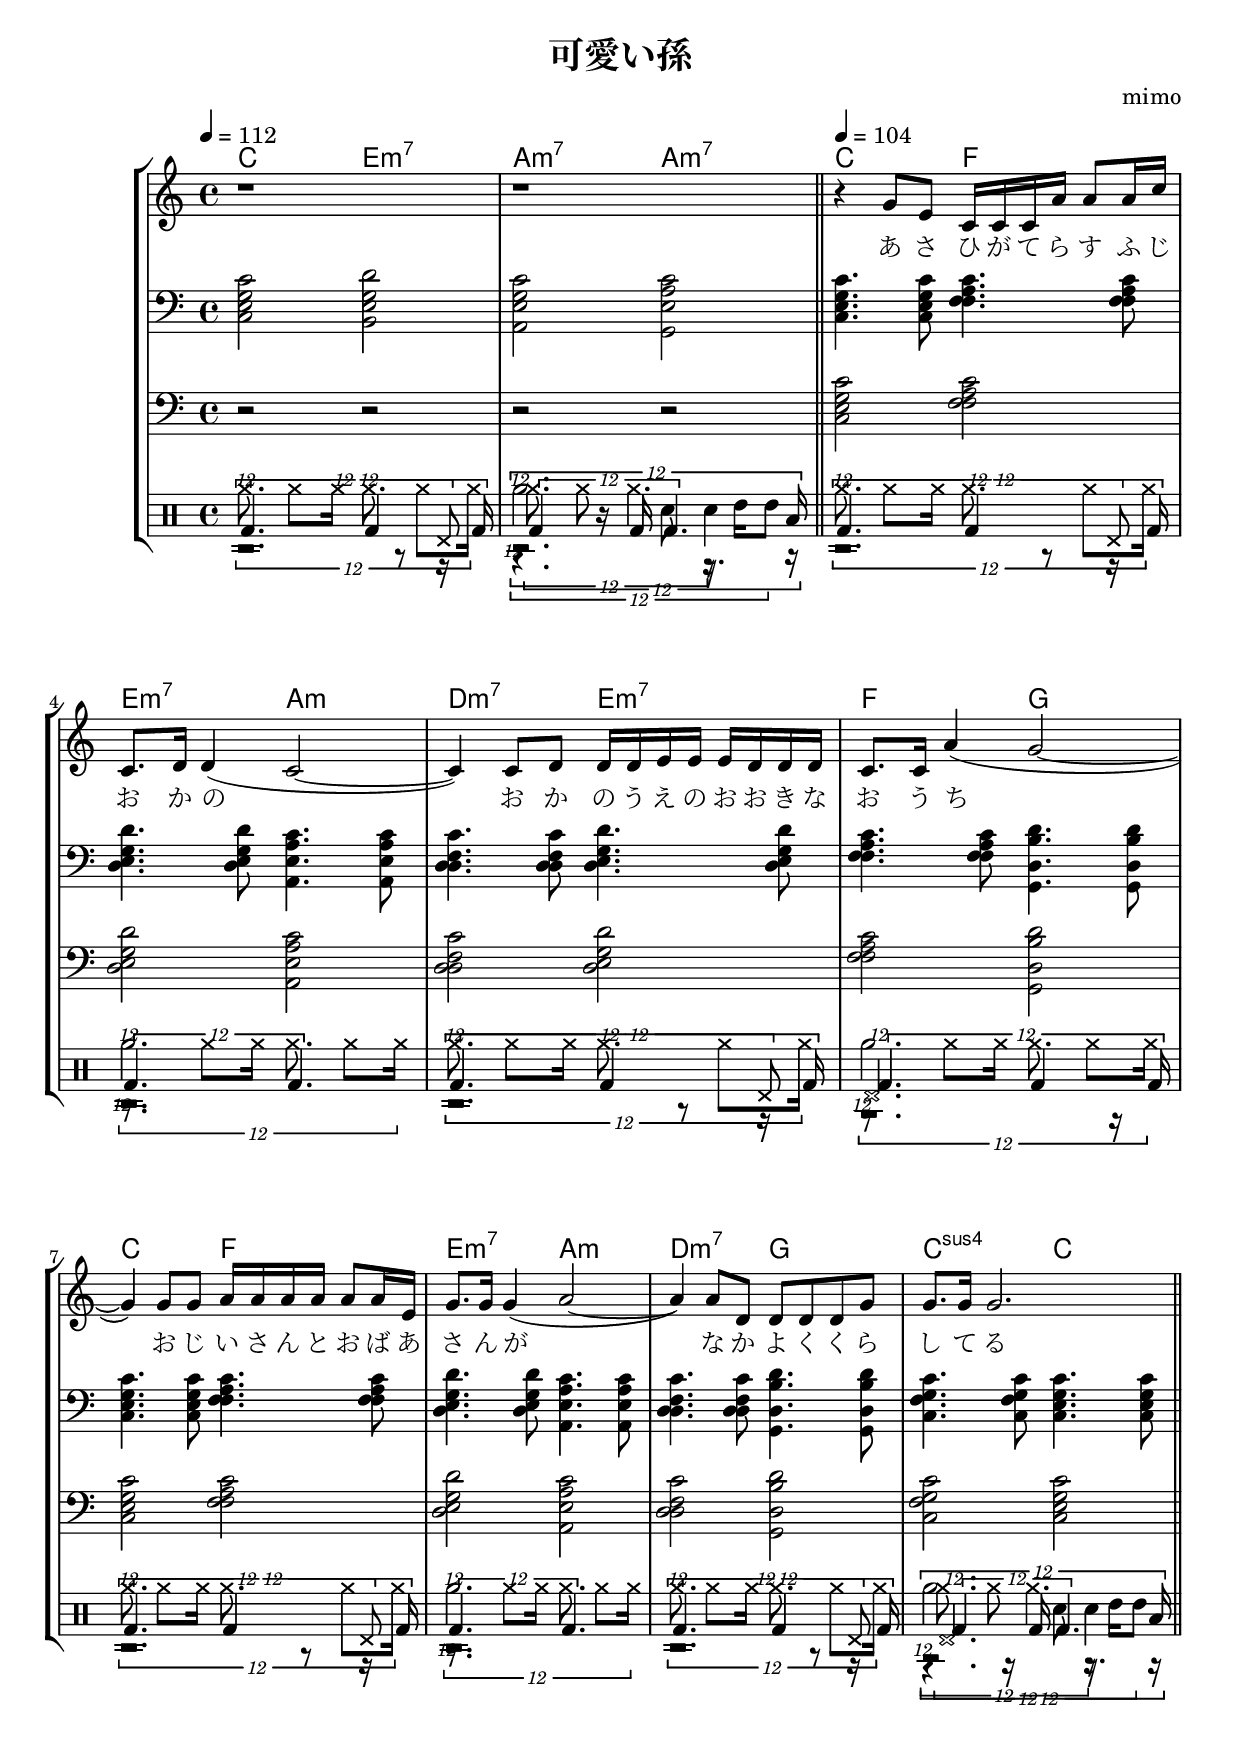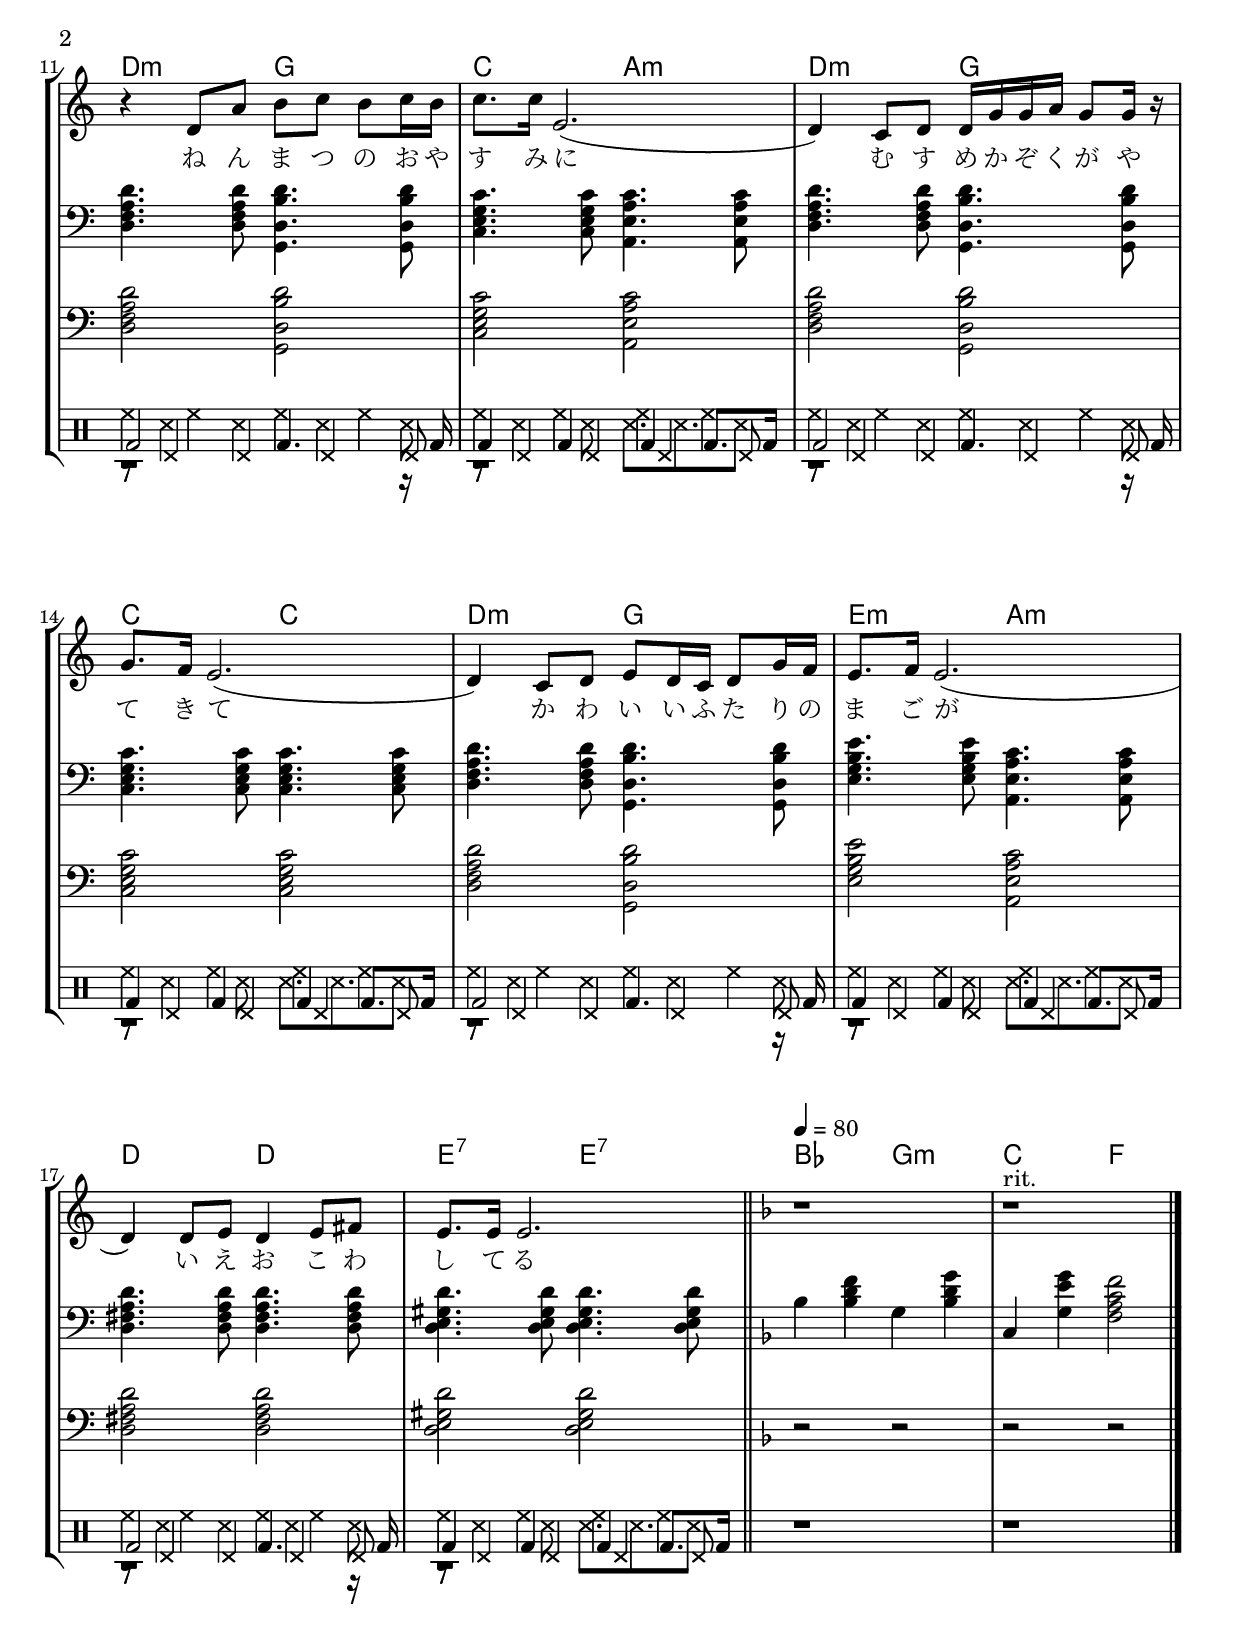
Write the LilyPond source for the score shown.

\version "2.12.1"

\header {
	title = \markup {可愛い孫}
	composer = \markup \center-column {mimo}
}

harmony = \chordmode {
	c2 e:min7 a:min7 a:min7 

	c f e:min7 a:m d:min7 e:min7 f g c f e:min7 a:m d:min7 g c:sus4 c 

	d:m g c a:m d:m g c c d:m g e:m a:m d d e:7 e:7 

	bes g:m c f 
}

melody = {
	\key c \major
	\tempo 4 = 112
	r1 | r1   
	\set Staff.midiInstrument = #"fss0.39"
		\tempo 4 = 104
r4 g'8  e'8  c'16  c'16  c'16  a'16  a'8  a'16  c''16 
	c'8.  d'16  d'4  (c'2~ 
	c'4)  c'8  d'8  d'16  d'16  e'16  e'16  e'16  d'16  d'16  d'16 
	c'8.  c'16  a'4  (g'2~ 
	g'4)  g'8  g'8  a'16  a'16  a'16  a'16  a'8  a'16  e'16 
	g'8.  g'16  g'4  (a'2~ 
	a'4)  a'8  d'8  d'8  d'8  d'8  g'8 
	g'8.  g'16  g'2.
	\set Staff.midiInstrument = #"fss0.39"
	r4 d'8  a'8  b'8  c''8  b'8  c''16  b'16 
	c''8.  c''16  e'2. 
	(d'4)  c'8  d'8  d'16  g'16  g'16  a'16  g'8  g'16  r16 
	g'8.  f'16  e'2. 
	(d'4)  c'8  d'8  e'8  d'16  c'16  d'8  g'16  f'16 
	e'8.  f'16  e'2. 
	(d'4)  d'8  e'8  d'4  e'8  fis'8 
	e'8.  e'16  e'2.
	\key f \major
	\tempo 4 = 80
	r1 | r1^"rit." \bar "|."
}

words = \lyricmode {
	
	あ  さ  ひ  が  て  ら  す  ふ  じ  お  か  の  お  か  の  う  え  の  お  お  き  な  お  う  ち  お  じ  い  さ  ん  と  お  ば  あ  さ  ん  が  な  か  よ  く  く  ら  し  て  る  
	ね  ん  ま  つ  の  お  や  す  み  に  む  す  め  か  ぞ  く  が  や  て  き  て  か  わ  い  い  ふ  た  り  の  ま  ご  が  い  え  お  こ  わ  し  て  る  
	
}

tempochange = {
	\tempo 4 = 112
	r1 | r1 \bar "||"
	\tempo 4 = 104
	r1 | r1 | r1 | r1 | r1 | r1 | r1 | r1 \bar "||"
	\tempo 4 = 104
	r1 | r1 | r1 | r1 | r1 | r1 | r1 | r1 \bar "||"
	\tempo 4 = 80
	r1 | \tempo 4 = 60 r2 \tempo 4 = 53 r2 \bar "|."
}

mainacc = {
	\clef bass
	\set Staff.midiInstrument = #"Acoustic grand"
	\key c \major
	\tempo 4 = 112
	<c e g c'>2
	<b, e g d'>2
	<a, e g c'>2
	<g, e a c'>2
	\bar "||"

	\set Staff.midiInstrument = #"String Ensemble 2"
	\tempo 4 = 104
	<c e g c'>4. <c e g c'>8
	<f f a c'>4. <f f a c'>8
	<e d g d'>4. <e d g d'>8
	<a, e a c'>4. <a, e a c'>8
	<d d f c'>4. <d d f c'>8
	<e d g d'>4. <e d g d'>8
	<f f a c'>4. <f f a c'>8
	<g, d b d'>4. <g, d b d'>8
	<c e g c'>4. <c e g c'>8
	<f f a c'>4. <f f a c'>8
	<e d g d'>4. <e d g d'>8
	<a, e a c'>4. <a, e a c'>8
	<d d f c'>4. <d d f c'>8
	<g, d b d'>4. <g, d b d'>8
	<c f g c'>4. <c f g c'>8
	<c e g c'>4. <c e g c'>8
	\bar "||"

	\set Staff.midiInstrument = #"String Ensemble 1"
	<d f a d'>4. <d f a d'>8
	<g, d b d'>4. <g, d b d'>8
	<c e g c'>4. <c e g c'>8
	<a, e a c'>4. <a, e a c'>8
	<d f a d'>4. <d f a d'>8
	<g, d b d'>4. <g, d b d'>8
	<c e g c'>4. <c e g c'>8
	<c e g c'>4. <c e g c'>8
	<d f a d'>4. <d f a d'>8
	<g, d b d'>4. <g, d b d'>8
	<e g b e'>4. <e g b e'>8
	<a, e a c'>4. <a, e a c'>8
	<d fis a d'>4. <d fis a d'>8
	<d fis a d'>4. <d fis a d'>8
	<e d gis d'>4. <e d gis d'>8
	<e d gis d'>4. <e d gis d'>8
	\bar "||"

	\set Staff.midiInstrument = #"String Ensemble 1"
	\key f \major
	\tempo 4 = 80
	bes4 <bes d' f'>4
	g4 <bes d' g'>4
	c4 <g e' g'>4
	<f a c' f'>2
	\bar "|."
}

subacc = {
	\clef bass
	\set Staff.midiInstrument = #"Acoustic grand"
	\key c \major
	\tempo 4 = 112
	r2
	r2
	r2
	r2
	\bar "||"

	\set Staff.midiInstrument = #"Cello"
	\tempo 4 = 104
	<c e g c'>2
	<f f a c'>2
	<e d g d'>2
	<a, e a c'>2
	<d d f c'>2
	<e d g d'>2
	<f f a c'>2
	<g, d b d'>2
	<c e g c'>2
	<f f a c'>2
	<e d g d'>2
	<a, e a c'>2
	<d d f c'>2
	<g, d b d'>2
	<c f g c'>2
	<c e g c'>2
	\bar "||"

	\set Staff.midiInstrument = #"orchestral strings"
	<d f a d'>2
	<g, d b d'>2
	<c e g c'>2
	<a, e a c'>2
	<d f a d'>2
	<g, d b d'>2
	<c e g c'>2
	<c e g c'>2
	<d f a d'>2
	<g, d b d'>2
	<e g b e'>2
	<a, e a c'>2
	<d fis a d'>2
	<d fis a d'>2
	<e d gis d'>2
	<e d gis d'>2
	\bar "||"

	\set Staff.midiInstrument = #"Pizzicato Strings"
	\key f \major
	\tempo 4 = 80
	r2
	r2
	r2
	r2
	\bar "|."
}

percA = {
	\drummode {
	\times 16/12{ cymr8. cymr8 cymr16 cymr8. cymr8 cymr16 } |\times 16/12{ cymr8. cymr8 cymr4. r16 } \bar "||"
	\times 16/12{ cymr8. cymr8 cymr16 cymr8. cymr8 cymr16 } |\times 16/12{ r8. cymr8 cymr16 cymr8. cymr8 cymr16 } |\times 16/12{ cymr8. cymr8 cymr16 cymr8. cymr8 cymr16 } |\times 16/12{ r8. cymr8 cymr16 cymr8. cymr8 cymr16 } |\times 16/12{ cymr8. cymr8 cymr16 cymr8. cymr8 cymr16 } |\times 16/12{ r8. cymr8 cymr16 cymr8. cymr8 cymr16 } |\times 16/12{ cymr8. cymr8 cymr16 cymr8. cymr8 cymr16 } |\times 16/12{ cymr8. cymr8 cymr4. r16 } \bar "||"
	hh4 hh4 hh4 hh4  |hh4 hh4 hh4 hh4  |hh4 hh4 hh4 hh4  |hh4 hh4 hh4 hh4  |hh4 hh4 hh4 hh4  |hh4 hh4 hh4 hh4  |hh4 hh4 hh4 hh4  |hh4 hh4 hh4 hh4  \bar "||"
	r1 |r1 \bar "|."
	}
}

percB = {
	\drummode {
	\times 16/12{ r2 r8 hhp8 } |\times 16/12{ r2. } \bar "||"
	\times 16/12{ r2 r8 hhp8 } |\times 16/12{ r2. } |\times 16/12{ r2 r8 hhp8 } |\times 16/12{ hhp2. } |\times 16/12{ r2 r8 hhp8 } |\times 16/12{ r2. } |\times 16/12{ r2 r8 hhp8 } |\times 16/12{ hhp2. } \bar "||"
	r8 ss4 ss4 ss4 ss8  |r8 ss4 ss8 ss8. ss8. ss8  |r8 ss4 ss4 ss4 ss8  |r8 ss4 ss8 ss8. ss8. ss8  |r8 ss4 ss4 ss4 ss8  |r8 ss4 ss8 ss8. ss8. ss8  |r8 ss4 ss4 ss4 ss8  |r8 ss4 ss8 ss8. ss8. ss8  \bar "||"
	r1 |r1 \bar "|."
	}
}

percC = {
	\drummode {
	\times 16/12{ bd4. bd4 r16 bd16 } |\times 16/12{ bd4 r16 bd16 bd4. } \bar "||"
	\times 16/12{ bd4. bd4 r16 bd16 } |\times 16/12{ bd4. bd4. } |\times 16/12{ bd4. bd4 r16 bd16 } |\times 16/12{ bd4. bd4 r16 bd16 } |\times 16/12{ bd4. bd4 r16 bd16 } |\times 16/12{ bd4. bd4. } |\times 16/12{ bd4. bd4 r16 bd16 } |\times 16/12{ bd4 r16 bd16 bd4. } \bar "||"
	r8 hhp4 hhp4 hhp4 hhp8  |r8 hhp4 hhp4 hhp4 hhp8  |r8 hhp4 hhp4 hhp4 hhp8  |r8 hhp4 hhp4 hhp4 hhp8  |r8 hhp4 hhp4 hhp4 hhp8  |r8 hhp4 hhp4 hhp4 hhp8  |r8 hhp4 hhp4 hhp4 hhp8  |r8 hhp4 hhp4 hhp4 hhp8  \bar "||"
	r1 |r1 \bar "|."
	}
}

percD = {
	\drummode {
	\times 16/12{ r2. } |\times 16/12{ rb2. } \bar "||"
	\times 16/12{ r2. } |\times 16/12{ rb2. } |\times 16/12{ r2. } |\times 16/12{ rb2. } |\times 16/12{ r2. } |\times 16/12{ rb2. } |\times 16/12{ r2. } |\times 16/12{ rb2. } \bar "||"
	bd2 bd4. r16 bd16  |bd4 bd4 bd4 bd8. bd16  |bd2 bd4. r16 bd16  |bd4 bd4 bd4 bd8. bd16  |bd2 bd4. r16 bd16  |bd4 bd4 bd4 bd8. bd16  |bd2 bd4. r16 bd16  |bd4 bd4 bd4 bd8. bd16  \bar "||"
	r1 |r1 \bar "|."
	}
}

percE = {
	\drummode {
	r1 |\times 16/12{ r4. sn8 sn4 } \bar "||"
	r1 |r1 |r1 |r1 |r1 |r1 |r1 |\times 16/12{ r4. sn8 sn4 } \bar "||"
	r1 | r1 | r1 | r1 | r1 | r1 | r1 | r1 \bar "||"
	r1 |r1 \bar "|."
	}
}

percF = {
	\drummode {
	r1 |\times 16/12{ r2 r16 tommh16 tommh8 } \bar "||"
	r1 |r1 |r1 |r1 |r1 |r1 |r1 |\times 16/12{ r2 r16 tommh16 tommh8 } \bar "||"
	r1 | r1 | r1 | r1 | r1 | r1 | r1 | r1 \bar "||"
	r1 | r1 \bar "|."
	}
}

percG = {
	\drummode {
	r1 |\times 16/12{ r2 r8. toml16 } \bar "||"
	r1 |r1 |r1 |r1 |r1 |r1 |r1 |\times 16/12{ r2 r8. toml16 } \bar "||"
	r1 | r1 | r1 | r1 | r1 | r1 | r1 | r1 \bar "||"
	r1 | r1 \bar "|."
	}
}

\score {
	<<
		\new StaffGroup <<
			\new ChordNames {\harmony}
			\new Voice = "melody" {\melody}
			\new Lyrics \lyricsto "melody" \words
			\new Staff = "mainacc" {\mainacc}
			\new Staff = "subacc" {\subacc}
			\new DrumStaff <<
				\new DrumVoice {\percA}
				\new DrumVoice {\percB}
				\new DrumVoice {\percC}
				\new DrumVoice {\percD}
				\new DrumVoice {\percE}
				\new DrumVoice {\percF}
				\new DrumVoice {\percG}
			>>
		>>
	>>
	\layout { }
}
